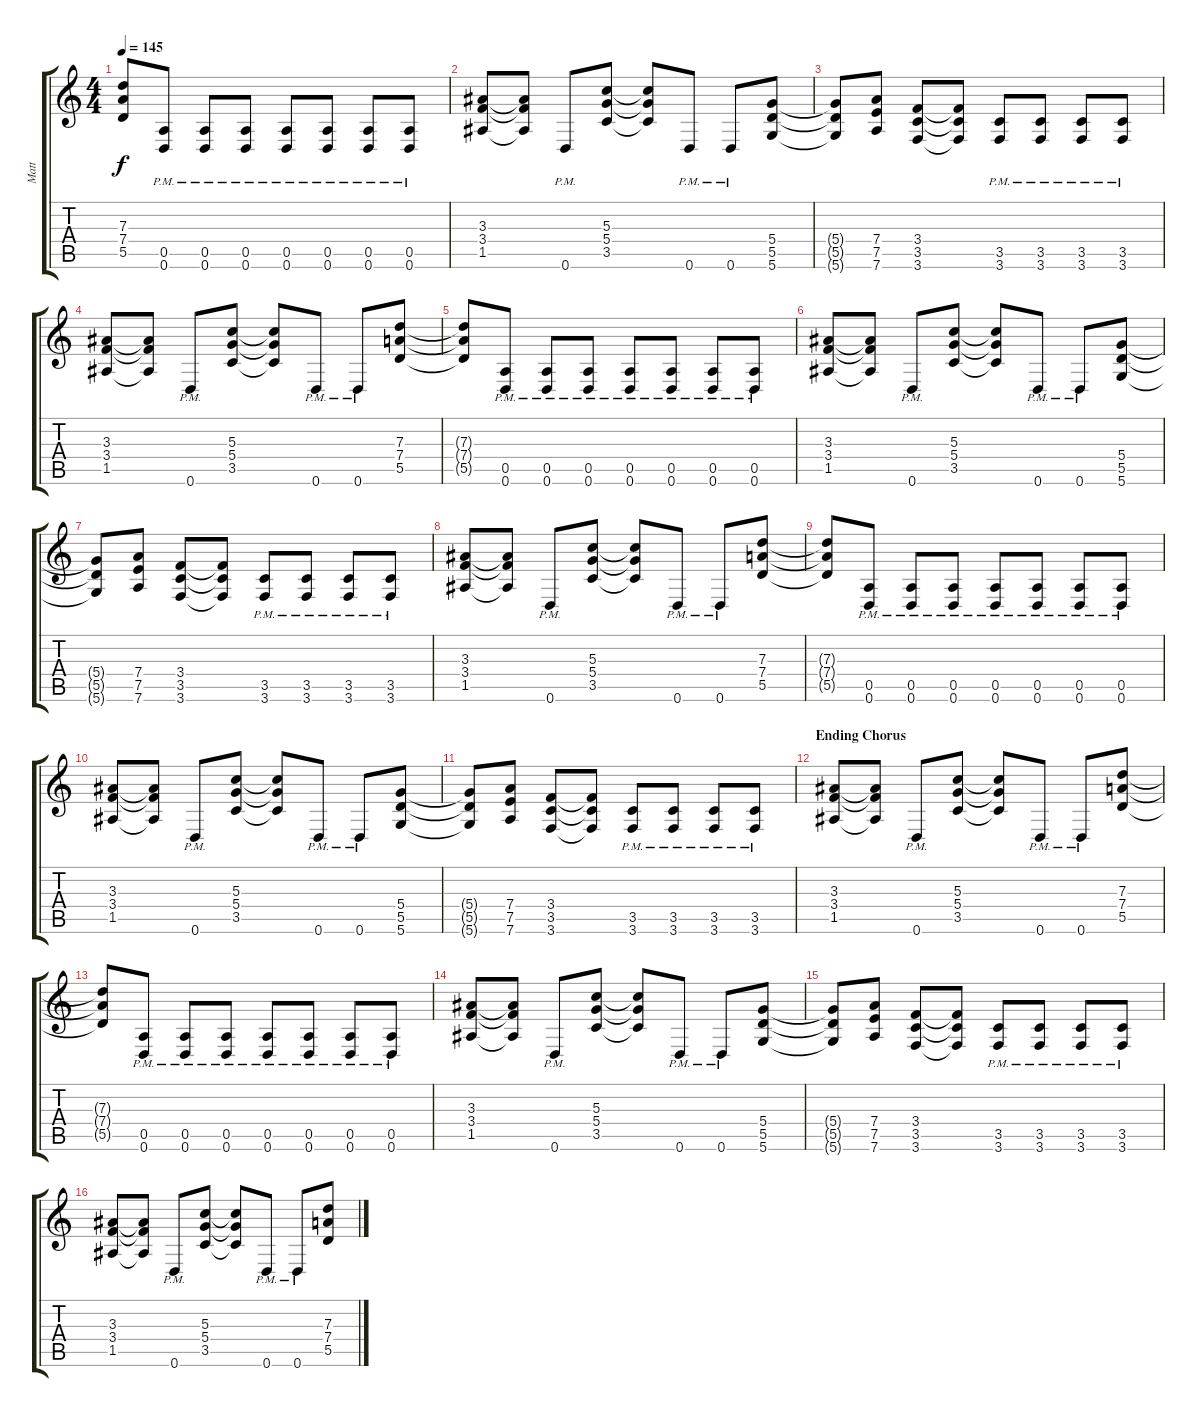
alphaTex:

\track ("Matt" "Matt") {instrument overdrivenguitar}
\staff {score tabs}
\tuning (E4 B3 G3 D3 A2 D2) {hide}
\ts (4 4)
\tempo 145
\clef g2
\ks c
(7.3{t} 7.4{t} 5.5{t}).8{dy f} (0.5{pm} 0.6{pm}).8 (0.5{pm} 0.6{pm}).8 (0.5{pm} 0.6{pm}).8 (0.5{pm} 0.6{pm}).8 (0.5{pm} 0.6{pm}).8 (0.5{pm} 0.6{pm}).8 (0.5{pm} 0.6{pm}).8 |
(3.3 3.4 1.5).8 (3.3{t} 3.4{t} 1.5{t}).8 0.6{pm}.8 (5.3 5.4 3.5).8 (5.3{t} 5.4{t} 3.5{t}).8 0.6{pm}.8 0.6{pm}.8 (5.4 5.5 5.6).8 |
(5.4{t} 5.5{t} 5.6{t}).8 (7.4 7.5 7.6).8 (3.4 3.5 3.6).8 (3.4{t} 3.5{t} 3.6{t}).8 (3.5{pm} 3.6{pm}).8 (3.5{pm} 3.6{pm}).8 (3.5{pm} 3.6{pm}).8 (3.5{pm} 3.6{pm}).8 |
(3.3 3.4 1.5).8 (3.3{t} 3.4{t} 1.5{t}).8 0.6{pm}.8 (5.3 5.4 3.5).8 (5.3{t} 5.4{t} 3.5{t}).8 0.6{pm}.8 0.6{pm}.8 (7.3 7.4 5.5).8 |
(7.3{t} 7.4{t} 5.5{t}).8 (0.5{pm} 0.6{pm}).8 (0.5{pm} 0.6{pm}).8 (0.5{pm} 0.6{pm}).8 (0.5{pm} 0.6{pm}).8 (0.5{pm} 0.6{pm}).8 (0.5{pm} 0.6{pm}).8 (0.5{pm} 0.6{pm}).8 |
(3.3 3.4 1.5).8 (3.3{t} 3.4{t} 1.5{t}).8 0.6{pm}.8 (5.3 5.4 3.5).8 (5.3{t} 5.4{t} 3.5{t}).8 0.6{pm}.8 0.6{pm}.8 (5.4 5.5 5.6).8 |
(5.4{t} 5.5{t} 5.6{t}).8 (7.4 7.5 7.6).8 (3.4 3.5 3.6).8 (3.4{t} 3.5{t} 3.6{t}).8 (3.5{pm} 3.6{pm}).8 (3.5{pm} 3.6{pm}).8 (3.5{pm} 3.6{pm}).8 (3.5{pm} 3.6{pm}).8 |
(3.3 3.4 1.5).8 (3.3{t} 3.4{t} 1.5{t}).8 0.6{pm}.8 (5.3 5.4 3.5).8 (5.3{t} 5.4{t} 3.5{t}).8 0.6{pm}.8 0.6{pm}.8 (7.3 7.4 5.5).8 |
(7.3{t} 7.4{t} 5.5{t}).8 (0.5{pm} 0.6{pm}).8 (0.5{pm} 0.6{pm}).8 (0.5{pm} 0.6{pm}).8 (0.5{pm} 0.6{pm}).8 (0.5{pm} 0.6{pm}).8 (0.5{pm} 0.6{pm}).8 (0.5{pm} 0.6{pm}).8 |
(3.3 3.4 1.5).8 (3.3{t} 3.4{t} 1.5{t}).8 0.6{pm}.8 (5.3 5.4 3.5).8 (5.3{t} 5.4{t} 3.5{t}).8 0.6{pm}.8 0.6{pm}.8 (5.4 5.5 5.6).8 |
(5.4{t} 5.5{t} 5.6{t}).8 (7.4 7.5 7.6).8 (3.4 3.5 3.6).8 (3.4{t} 3.5{t} 3.6{t}).8 (3.5{pm} 3.6{pm}).8 (3.5{pm} 3.6{pm}).8 (3.5{pm} 3.6{pm}).8 (3.5{pm} 3.6{pm}).8 |
\section ("" "Ending Chorus")
(3.3 3.4 1.5).8 (3.3{t} 3.4{t} 1.5{t}).8 0.6{pm}.8 (5.3 5.4 3.5).8 (5.3{t} 5.4{t} 3.5{t}).8 0.6{pm}.8 0.6{pm}.8 (7.3 7.4 5.5).8 |
(7.3{t} 7.4{t} 5.5{t}).8 (0.5{pm} 0.6{pm}).8 (0.5{pm} 0.6{pm}).8 (0.5{pm} 0.6{pm}).8 (0.5{pm} 0.6{pm}).8 (0.5{pm} 0.6{pm}).8 (0.5{pm} 0.6{pm}).8 (0.5{pm} 0.6{pm}).8 |
(3.3 3.4 1.5).8 (3.3{t} 3.4{t} 1.5{t}).8 0.6{pm}.8 (5.3 5.4 3.5).8 (5.3{t} 5.4{t} 3.5{t}).8 0.6{pm}.8 0.6{pm}.8 (5.4 5.5 5.6).8 |
(5.4{t} 5.5{t} 5.6{t}).8 (7.4 7.5 7.6).8 (3.4 3.5 3.6).8 (3.4{t} 3.5{t} 3.6{t}).8 (3.5{pm} 3.6{pm}).8 (3.5{pm} 3.6{pm}).8 (3.5{pm} 3.6{pm}).8 (3.5{pm} 3.6{pm}).8 |
(3.3 3.4 1.5).8 (3.3{t} 3.4{t} 1.5{t}).8 0.6{pm}.8 (5.3 5.4 3.5).8 (5.3{t} 5.4{t} 3.5{t}).8 0.6{pm}.8 0.6{pm}.8 (7.3 7.4 5.5).8
